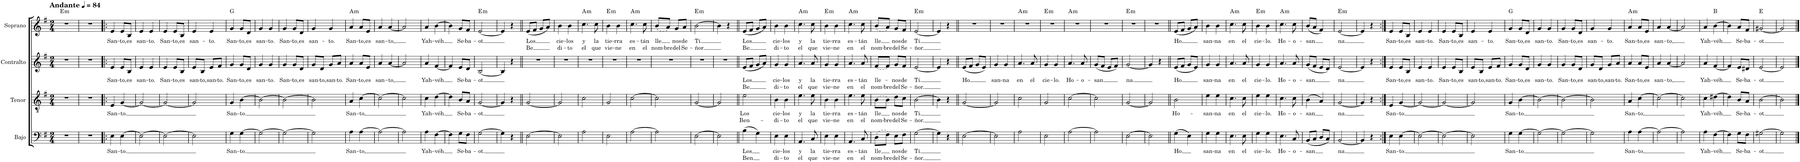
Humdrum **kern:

**kern	**text	**text	**kern	**text	**text	**kern	**text	**text	**kern	**text	**text	**harte
*part4	*part4	*part4	*part3	*part3	*part3	*part2	*part2	*part2	*part1	*part1	*part1	*part1
*staff4	*staff4	*staff4	*staff3	*staff3	*staff3	*staff2	*staff2	*staff2	*staff1	*staff1	*staff1	*
*I"Bajo	*	*	*I"Tenor	*	*	*I"Contralto	*	*	*I"Soprano	*	*	*
*I'B.	*	*	*I'T.	*	*	*I'C.	*	*	*I'S.	*	*	*
*clefF4	*	*	*clefGv2	*	*	*clefG2	*	*	*clefG2	*	*	*
*k[f#]	*	*	*k[f#]	*	*	*k[f#]	*	*	*k[f#]	*	*	*
*M2/4	*	*	*M2/4	*	*	*M2/4	*	*	*M2/4	*	*	*
*MM84	*	*	*MM84	*	*	*MM84	*	*	*MM84	*	*	*
=1	=1	=1	=1	=1	=1	=1	=1	=1	=1	=1	=1	=1
!	!	!	!	!	!	!	!	!	!LO:TX:a:B:t=Andante	!	!	!LO:H:kt=m
2r	.	.	2r	.	.	2r	.	.	2r	.	.	E:min
=2	=2	=2	=2	=2	=2	=2	=2	=2	=2	=2	=2	=2
2r	.	.	2r	.	.	2r	.	.	2r	.	.	.
=3!|:	=3!|:	=3!|:	=3!|:	=3!|:	=3!|:	=3!|:	=3!|:	=3!|:	=3!|:	=3!|:	=3!|:	=3!|:
!	!LO:LY:b	!	!	!LO:LY:b	!	!	!LO:LY:b	!	!	!LO:LY:b	!	!
4E\	San-	.	4E/	San-	.	4e/	San-	.	4e/	San-	.	.
!	!LO:LY:b	!	!	!LO:LY:b	!	!	!LO:LY:b	!	!	!LO:LY:b	!	!
[4E\	-to.	.	[4G/	-to.	.	8e/L	-to,	.	8e/L	-to,	.	.
!	!	!	!	!	!	!	!LO:LY:b	!	!	!LO:LY:b	!	!
.	.	.	.	.	.	8B/J	es	.	8B/J	es	.	.
=4	=4	=4	=4	=4	=4	=4	=4	=4	=4	=4	=4	=4
!	!	!	!	!	!	!	!LO:LY:b	!	!	!LO:LY:b	!	!
2E\_	.	.	2G/_	.	.	4e/	san-	.	4e/	san-	.	.
!	!	!	!	!	!	!	!LO:LY:b	!	!	!LO:LY:b	!	!
.	.	.	.	.	.	4e/	-to.	.	4e/	-to.	.	.
=5	=5	=5	=5	=5	=5	=5	=5	=5	=5	=5	=5	=5
!	!	!	!	!	!	!	!LO:LY:b	!	!	!LO:LY:b	!	!
2E\_	.	.	2G/_	.	.	4e/	San-	.	4e/	San-	.	.
!	!	!	!	!	!	!	!LO:LY:b	!	!	!LO:LY:b	!	!
.	.	.	.	.	.	8e/L	-to,	.	8e/L	-to,	.	.
!	!	!	!	!	!	!	!LO:LY:b	!	!	!LO:LY:b	!	!
.	.	.	.	.	.	8B/J	es	.	8B/J	es	.	.
=6	=6	=6	=6	=6	=6	=6	=6	=6	=6	=6	=6	=6
!	!	!	!	!	!	!	!LO:LY:b	!	!	!LO:LY:b	!	!
2E\]	.	.	2G/]	.	.	8e/L	san-	.	4e/	san-	.	.
!	!	!	!	!	!	!	!LO:LY:b	!	!	!	!	!
.	.	.	.	.	.	8B/J	-to,	.	.	.	.	.
!	!	!	!	!	!	!	!LO:LY:b	!	!	!LO:LY:b	!	!
.	.	.	.	.	.	8e/L	san-	.	4e/	-to.	.	.
!	!	!	!	!	!	!	!LO:LY:b	!	!	!	!	!
.	.	.	.	.	.	8f#/J	-to.	.	.	.	.	.
=7	=7	=7	=7	=7	=7	=7	=7	=7	=7	=7	=7	=7
!	!LO:LY:b	!	!	!LO:LY:b	!	!	!LO:LY:b	!	!	!LO:LY:b	!	!
4G\	San-	.	4G/	San-	.	4g/	San-	.	4g/	San-	.	G:maj
!	!LO:LY:b	!	!	!LO:LY:b	!	!	!LO:LY:b	!	!	!LO:LY:b	!	!
[4G\	-to.	.	[4B\	-to.	.	8g/L	-to,	.	8g/L	-to,	.	.
!	!	!	!	!	!	!	!LO:LY:b	!	!	!LO:LY:b	!	!
.	.	.	.	.	.	8d/J	es	.	8d/J	es	.	.
=8	=8	=8	=8	=8	=8	=8	=8	=8	=8	=8	=8	=8
!	!	!	!	!	!	!	!LO:LY:b	!	!	!LO:LY:b	!	!
2G\_	.	.	2B\_	.	.	4g/	san-	.	4g/	san-	.	.
!	!	!	!	!	!	!	!LO:LY:b	!	!	!LO:LY:b	!	!
.	.	.	.	.	.	4g/	-to.	.	4g/	-to.	.	.
=9	=9	=9	=9	=9	=9	=9	=9	=9	=9	=9	=9	=9
!	!	!	!	!	!	!	!LO:LY:b	!	!	!LO:LY:b	!	!
2G\_	.	.	2B\_	.	.	4g/	San-	.	4g/	San-	.	.
!	!	!	!	!	!	!	!LO:LY:b	!	!	!LO:LY:b	!	!
.	.	.	.	.	.	8g/L	-to,	.	8g/L	-to,	.	.
!	!	!	!	!	!	!	!LO:LY:b	!	!	!LO:LY:b	!	!
.	.	.	.	.	.	8d/J	es	.	8d/J	es	.	.
=10	=10	=10	=10	=10	=10	=10	=10	=10	=10	=10	=10	=10
!	!	!	!	!	!	!	!LO:LY:b	!	!	!LO:LY:b	!	!
2G\]	.	.	2B\]	.	.	8g/L	san-	.	4g/	san-	.	.
!	!	!	!	!	!	!	!LO:LY:b	!	!	!	!	!
.	.	.	.	.	.	8d/J	-to,	.	.	.	.	.
!	!	!	!	!	!	!	!LO:LY:b	!	!	!LO:LY:b	!	!
.	.	.	.	.	.	8g/L	san-	.	4g/	-to.	.	.
!	!	!	!	!	!	!	!LO:LY:b	!	!	!	!	!
.	.	.	.	.	.	8a/J	-to.	.	.	.	.	.
=11	=11	=11	=11	=11	=11	=11	=11	=11	=11	=11	=11	=11
!	!LO:LY:b	!	!	!LO:LY:b	!	!	!LO:LY:b	!	!	!LO:LY:b	!	!LO:H:kt=m
4A\	San-	.	4A/	San-	.	4a/	San-	.	4a/	San-	.	A:min
!	!LO:LY:b	!	!	!LO:LY:b	!	!	!LO:LY:b	!	!	!LO:LY:b	!	!
[4A\	-to,	.	[4c\	-to,	.	8a/L	-to,	.	8a/L	-to,	.	.
!	!	!	!	!	!	!	!LO:LY:b	!	!	!LO:LY:b	!	!
.	.	.	.	.	.	8e/J	es	.	8e/J	es	.	.
=12	=12	=12	=12	=12	=12	=12	=12	=12	=12	=12	=12	=12
!	!	!	!	!	!	!	!LO:LY:b	!	!	!LO:LY:b	!	!
2A\_	.	.	2c\_	.	.	4a/	san-	.	4a/	san-	.	.
!	!	!	!	!	!	!	!LO:LY:b	!	!	!LO:LY:b	!	!
.	.	.	.	.	.	[4a/	-to,	.	[4a/	-to,	.	.
=13	=13	=13	=13	=13	=13	=13	=13	=13	=13	=13	=13	=13
2A\]	.	.	2c\]	.	.	2a/]	.	.	2a/]	.	.	.
=14	=14	=14	=14	=14	=14	=14	=14	=14	=14	=14	=14	=14
!	!LO:LY:b	!	!	!LO:LY:b	!	!	!LO:LY:b	!	!	!LO:LY:b	!	!
4A\	Yah-	.	4c\	Yah-	.	4a/	Yah-	.	4a/	Yah-	.	.
!	!LO:LY:b	!	!	!LO:LY:b	!	!	!LO:LY:b	!	!	!LO:LY:b	!	!
[4F#\	-véh	.	[4d\	-véh	.	[4f#/	-véh	.	[4b\	-véh	.	.
=15	=15	=15	=15	=15	=15	=15	=15	=15	=15	=15	=15	=15
4F#\]	.	.	4d\]	.	.	4f#/]	.	.	4b\]	.	.	.
!	!LO:LY:b	!	!	!LO:LY:b	!	!	!LO:LY:b	!	!	!LO:LY:b	!	!
8G\L	Se-	.	8B/L	Se-	.	8e/L	Se-	.	8g/L	Se-	.	.
!	!LO:LY:b	!	!	!LO:LY:b	!	!	!LO:LY:b	!	!	!LO:LY:b	!	!
8F#\J	-ba-	.	8A/J	-ba-	.	8d/J	-ba-	.	8f#/J	-ba-	.	.
=16	=16	=16	=16	=16	=16	=16	=16	=16	=16	=16	=16	=16
!	!LO:LY:b	!	!	!LO:LY:b	!	!	!LO:LY:b	!	!	!LO:LY:b	!	!LO:H:kt=m
[2G\	-ot.	.	[2G/	-ot.	.	[2B/	-ot.	.	[2e/	-ot.	.	E:min
=17	=17	=17	=17	=17	=17	=17	=17	=17	=17	=17	=17	=17
4G\]	.	.	4G/]	.	.	4B/]	.	.	4e/]	.	.	.
4r	.	.	4r	.	.	4r	.	.	4r	.	.	.
=18||	=18||	=18||	=18||	=18||	=18||	=18||	=18||	=18||	=18||	=18||	=18||	=18||
!	!	!	!	!	!	!	!	!	!	!LO:LY:b	!LO:LY:b	!
[2E\	.	.	[2G/	.	.	2r	.	.	(8e/L	Los	Be	.
.	.	.	.	.	.	.	.	.	8f#/J	.	.	.
.	.	.	.	.	.	.	.	.	8g/L	.	.	.
.	.	.	.	.	.	.	.	.	8a/J)	.	.	.
=19	=19	=19	=19	=19	=19	=19	=19	=19	=19	=19	=19	=19
!	!	!	!	!	!	!	!	!	!	!LO:LY:b	!LO:LY:b	!
2E\]	.	.	2G/]	.	.	2r	.	.	4b\	cie-	di-	.
!	!	!	!	!	!	!	!	!	!	!LO:LY:b	!LO:LY:b	!
.	.	.	.	.	.	.	.	.	4b\	-los	-to	.
=20	=20	=20	=20	=20	=20	=20	=20	=20	=20	=20	=20	=20
!	!	!	!	!	!	!	!	!	!	!LO:LY:b	!LO:LY:b	!LO:H:kt=m
2A\	.	.	2c\	.	.	2r	.	.	4.cc\	y	el	A:min
!	!	!	!	!	!	!	!	!	!	!LO:LY:b	!LO:LY:b	!
.	.	.	.	.	.	.	.	.	8cc\	la	que	.
=21	=21	=21	=21	=21	=21	=21	=21	=21	=21	=21	=21	=21
!	!	!	!	!	!	!	!	!	!	!LO:LY:b	!LO:LY:b	!LO:H:kt=m
2E\	.	.	2G/	.	.	2r	.	.	4b\	tie-	vie-	E:min
!	!	!	!	!	!	!	!	!	!	!LO:LY:b	!LO:LY:b	!
.	.	.	.	.	.	.	.	.	4b\	-rra	-ne	.
=22	=22	=22	=22	=22	=22	=22	=22	=22	=22	=22	=22	=22
!	!	!	!	!	!	!	!	!	!	!LO:LY:b	!LO:LY:b	!LO:H:kt=m
[2A\	.	.	[2c\	.	.	2r	.	.	4.cc\	es-	en	A:min
!	!	!	!	!	!	!	!	!	!	!LO:LY:b	!LO:LY:b	!
.	.	.	.	.	.	.	.	.	8cc\	-tán	el	.
=23	=23	=23	=23	=23	=23	=23	=23	=23	=23	=23	=23	=23
!	!	!	!	!	!	!	!	!	!	!LO:LY:b	!LO:LY:b	!
2A\]	.	.	2c\]	.	.	2r	.	.	(8b/L	lle	nom-	.
!	!	!	!	!	!	!	!	!	!	!	!LO:LY:b	!
.	.	.	.	.	.	.	.	.	8a/J)	.	-bre	.
!	!	!	!	!	!	!	!	!	!	!LO:LY:b	!LO:LY:b	!
.	.	.	.	.	.	.	.	.	8g/L	nos	del	.
!	!	!	!	!	!	!	!	!	!	!LO:LY:b	!LO:LY:b	!
.	.	.	.	.	.	.	.	.	8a/J	de	Se-	.
=24	=24	=24	=24	=24	=24	=24	=24	=24	=24	=24	=24	=24
!	!	!	!	!	!	!	!	!	!	!LO:LY:b	!LO:LY:b	!LO:H:kt=m
[2E\	.	.	[2G/	.	.	2r	.	.	[2b\	Tí.	-ñor.	E:min
=25	=25	=25	=25	=25	=25	=25	=25	=25	=25	=25	=25	=25
2E\]	.	.	2G/]	.	.	2r	.	.	4b\]	.	.	.
.	.	.	.	.	.	.	.	.	4r	.	.	.
=26||	=26||	=26||	=26||	=26||	=26||	=26||	=26||	=26||	=26||	=26||	=26||	=26||
!	!LO:LY:b	!LO:LY:b	!	!LO:LY:b	!LO:LY:b	!	!LO:LY:b	!LO:LY:b	!	!LO:LY:b	!LO:LY:b	!
(4B\	-Los	Ben	2e\	-Los	Ben-	(8e/L	Los	Be	(8e/L	Los	Be	.
.	.	.	.	.	.	8f#/J	.	.	8f#/J	.	.	.
4G\)	.	.	.	.	.	8g/L	.	.	8g/L	.	.	.
.	.	.	.	.	.	8a/J)	.	.	8a/J)	.	.	.
=27	=27	=27	=27	=27	=27	=27	=27	=27	=27	=27	=27	=27
!	!LO:LY:b	!LO:LY:b	!	!LO:LY:b	!LO:LY:b	!	!LO:LY:b	!LO:LY:b	!	!LO:LY:b	!LO:LY:b	!
4E\	cie-	di-	4B\	cie-	-di-	4g/	cie-	di-	4b\	cie-	di-	.
!	!LO:LY:b	!LO:LY:b	!	!LO:LY:b	!LO:LY:b	!	!LO:LY:b	!LO:LY:b	!	!LO:LY:b	!LO:LY:b	!
4E\	-los	-to	4B\	-los	-to	4g/	-los	-to	4b\	-los	-to	.
=28	=28	=28	=28	=28	=28	=28	=28	=28	=28	=28	=28	=28
!	!LO:LY:b	!LO:LY:b	!	!LO:LY:b	!LO:LY:b	!	!LO:LY:b	!LO:LY:b	!	!LO:LY:b	!LO:LY:b	!LO:H:kt=m
4.AA/	y	el	4.e\	y	el	4.a/	y	el	4.cc\	y	el	A:min
!	!LO:LY:b	!LO:LY:b	!	!LO:LY:b	!LO:LY:b	!	!LO:LY:b	!LO:LY:b	!	!LO:LY:b	!LO:LY:b	!
8C/	la	que	8e\	la	que	8a/	la	que	8cc\	la	que	.
=29	=29	=29	=29	=29	=29	=29	=29	=29	=29	=29	=29	=29
!	!LO:LY:b	!LO:LY:b	!	!LO:LY:b	!LO:LY:b	!	!LO:LY:b	!LO:LY:b	!	!LO:LY:b	!LO:LY:b	!LO:H:kt=m
4E\	tie-	vie-	4B\	tie-	vie-	4g/	tie-	vie-	4b\	tie-	vie-	E:min
!	!LO:LY:b	!LO:LY:b	!	!LO:LY:b	!LO:LY:b	!	!LO:LY:b	!LO:LY:b	!	!LO:LY:b	!LO:LY:b	!
4E\	-rra	-ne	4B\	-rra	-ne	4g/	-rra	-ne	4b\	-rra	-ne	.
=30	=30	=30	=30	=30	=30	=30	=30	=30	=30	=30	=30	=30
!	!LO:LY:b	!LO:LY:b	!	!LO:LY:b	!LO:LY:b	!	!LO:LY:b	!LO:LY:b	!	!LO:LY:b	!LO:LY:b	!LO:H:kt=m
4.AA/	es-	en	4.e\	es-	en	4.a/	es-	en	4.cc\	es-	en	A:min
!	!LO:LY:b	!LO:LY:b	!	!LO:LY:b	!LO:LY:b	!	!LO:LY:b	!LO:LY:b	!	!LO:LY:b	!LO:LY:b	!
8C/	-tán	el	8e\	-tán	el	8a/	-tán	el	8cc\	-tán	el	.
=31	=31	=31	=31	=31	=31	=31	=31	=31	=31	=31	=31	=31
!	!LO:LY:b	!LO:LY:b	!LO:T:dash	!LO:LY:b	!LO:LY:b	!LO:T:dash	!LO:LY:b	!LO:LY:b	!	!LO:LY:b	!LO:LY:b	!
(8D\L	lle	nom-	[8B\L	lle	nom-	[8f#/L	lle-	nom-	(8b/L	lle	nom-	.
!	!	!LO:LY:b	!	!	!LO:LY:b	!	!	!LO:LY:b	!	!	!LO:LY:b	!
8F#\J)	.	-bre	8B\J]	.	-bre	8f#/J]	.	-bre	8a/J)	.	-bre	.
!	!LO:LY:b	!LO:LY:b	!	!LO:LY:b	!LO:LY:b	!	!LO:LY:b	!LO:LY:b	!	!LO:LY:b	!LO:LY:b	!
8E\L	nos	del	8d\L	nos	del	8g/L	-nos	del	8g/L	nos	del	.
!	!LO:LY:b	!LO:LY:b	!	!LO:LY:b	!LO:LY:b	!	!LO:LY:b	!LO:LY:b	!	!LO:LY:b	!LO:LY:b	!
8F#\J	de	Se-	8c\J	de	Se-	8f#/J	de	Se-	8f#/J	de	Se-	.
=32	=32	=32	=32	=32	=32	=32	=32	=32	=32	=32	=32	=32
!	!LO:LY:b	!LO:LY:b	!	!LO:LY:b	!LO:LY:b	!	!LO:LY:b	!LO:LY:b	!	!LO:LY:b	!LO:LY:b	!LO:H:kt=m
[2G\	Tí.	-ñor.	[2B\	Tí.	-ñor.	[2e/	Tí.	-ñor.	[2e/	Tí.	-ñor.	E:min
=33	=33	=33	=33	=33	=33	=33	=33	=33	=33	=33	=33	=33
4G\]	.	.	4B\]	.	.	4e/]	.	.	4e/]	.	.	.
4r	.	.	4r	.	.	4r	.	.	4r	.	.	.
=34||	=34||	=34||	=34||	=34||	=34||	=34||	=34||	=34||	=34||	=34||	=34||	=34||
!	!	!	!	!	!	!	!LO:LY:b	!	!	!	!	!
[2E\	.	.	[2G/	.	.	(8e/L	Ho	.	2r	.	.	.
.	.	.	.	.	.	8f#/J	.	.	.	.	.	.
.	.	.	.	.	.	8g/L	.	.	.	.	.	.
.	.	.	.	.	.	8e/J)	.	.	.	.	.	.
=35	=35	=35	=35	=35	=35	=35	=35	=35	=35	=35	=35	=35
!	!	!	!	!	!	!	!LO:LY:b	!	!	!	!	!
2E\]	.	.	2G/]	.	.	4g/	san-	.	2r	.	.	.
!	!	!	!	!	!	!	!LO:LY:b	!	!	!	!	!
.	.	.	.	.	.	4g/	-na	.	.	.	.	.
=36	=36	=36	=36	=36	=36	=36	=36	=36	=36	=36	=36	=36
!	!	!	!	!	!	!	!LO:LY:b	!	!	!	!	!LO:H:kt=m
2A\	.	.	2c\	.	.	4.a/	en	.	2r	.	.	A:min
!	!	!	!	!	!	!	!LO:LY:b	!	!	!	!	!
.	.	.	.	.	.	8a/	el	.	.	.	.	.
=37	=37	=37	=37	=37	=37	=37	=37	=37	=37	=37	=37	=37
!	!	!	!	!	!	!	!LO:LY:b	!	!	!	!	!LO:H:kt=m
2E\	.	.	2G/	.	.	4g/	cie-	.	2r	.	.	E:min
!	!	!	!	!	!	!	!LO:LY:b	!	!	!	!	!
.	.	.	.	.	.	4g/	-lo.	.	.	.	.	.
=38	=38	=38	=38	=38	=38	=38	=38	=38	=38	=38	=38	=38
!	!	!	!	!	!	!	!LO:LY:b	!	!	!	!	!LO:H:kt=m
[2A\	.	.	[2c\	.	.	4.a/	Ho-	.	2r	.	.	A:min
!	!	!	!	!	!	!	!LO:LY:b	!	!	!	!	!
.	.	.	.	.	.	8a/	-o-	.	.	.	.	.
=39	=39	=39	=39	=39	=39	=39	=39	=39	=39	=39	=39	=39
!	!	!	!	!	!	!	!LO:LY:b	!	!	!	!	!
2A\]	.	.	2c\]	.	.	(8g/L	-san	.	2r	.	.	.
.	.	.	.	.	.	8f#/J	.	.	.	.	.	.
.	.	.	.	.	.	8e/L	.	.	.	.	.	.
.	.	.	.	.	.	8f#/J)	.	.	.	.	.	.
=40	=40	=40	=40	=40	=40	=40	=40	=40	=40	=40	=40	=40
!	!	!	!	!	!	!	!LO:LY:b	!	!	!	!	!LO:H:kt=m
[2E\	.	.	[2G/	.	.	[2g/	na.	.	2r	.	.	E:min
=41	=41	=41	=41	=41	=41	=41	=41	=41	=41	=41	=41	=41
2E\]	.	.	2G/]	.	.	4g/]	.	.	2r	.	.	.
.	.	.	.	.	.	4r	.	.	.	.	.	.
=42||	=42||	=42||	=42||	=42||	=42||	=42||	=42||	=42||	=42||	=42||	=42||	=42||
!	!LO:LY:b	!	!	!LO:LY:b	!	!	!LO:LY:b	!	!	!LO:LY:b	!	!
(4G\	Ho	.	2B\	Ho-	.	(8e/L	Ho	.	(8e/L	Ho	.	.
.	.	.	.	.	.	8f#/J	.	.	8f#/J	.	.	.
4E\)	.	.	.	.	.	8g/L	.	.	8g/L	.	.	.
.	.	.	.	.	.	8e/J)	.	.	8a/J)	.	.	.
=43	=43	=43	=43	=43	=43	=43	=43	=43	=43	=43	=43	=43
!	!LO:LY:b	!	!	!LO:LY:b	!	!	!LO:LY:b	!	!	!LO:LY:b	!	!
4G\	san-	.	4e\	-san-	.	4g/	san-	.	4b\	san-	.	.
!	!LO:LY:b	!	!	!LO:LY:b	!	!	!LO:LY:b	!	!	!LO:LY:b	!	!
4G\	-na	.	4e\	-na	.	4g/	-na	.	4b\	-na	.	.
=44	=44	=44	=44	=44	=44	=44	=44	=44	=44	=44	=44	=44
!	!LO:LY:b	!	!	!LO:LY:b	!	!	!LO:LY:b	!	!	!LO:LY:b	!	!LO:H:kt=m
4.E\	en	.	4.c\	en	.	4.a/	en	.	4.cc\	en	.	A:min
!	!LO:LY:b	!	!	!LO:LY:b	!	!	!LO:LY:b	!	!	!LO:LY:b	!	!
8E\	el	.	8c\	el	.	8a/	el	.	8cc\	el	.	.
=45	=45	=45	=45	=45	=45	=45	=45	=45	=45	=45	=45	=45
!	!LO:LY:b	!	!	!LO:LY:b	!	!	!LO:LY:b	!	!	!LO:LY:b	!	!LO:H:kt=m
4G\	cie-	.	4e\	cie-	.	4g/	cie-	.	4b\	cie-	.	E:min
!	!LO:LY:b	!	!	!LO:LY:b	!	!	!LO:LY:b	!	!	!LO:LY:b	!	!
4G\	-lo.	.	4e\	-lo.	.	4g/	-lo.	.	4b\	-lo.	.	.
=46	=46	=46	=46	=46	=46	=46	=46	=46	=46	=46	=46	=46
!	!LO:LY:b	!	!	!LO:LY:b	!	!	!LO:LY:b	!	!	!LO:LY:b	!	!LO:H:kt=m
4.E\	Ho-	.	4.c\	Ho-	.	4.a/	Ho-	.	4.cc\	Ho-	.	A:min
!	!LO:LY:b	!	!	!LO:LY:b	!	!	!LO:LY:b	!	!	!LO:LY:b	!	!
8C/	-o-	.	8c\	-o-	.	8a/	-o-	.	8cc\	-o-	.	.
=47	=47	=47	=47	=47	=47	=47	=47	=47	=47	=47	=47	=47
!	!LO:LY:b	!	!	!LO:LY:b	!	!	!LO:LY:b	!	!	!LO:LY:b	!	!
(8BB/L	-san	.	(4B\	-san	.	(8g/L	-san	.	(8b/L	-san	.	.
8C/J	.	.	.	.	.	8f#/J	.	.	8a/J	.	.	.
8D/L	.	.	4A/)	.	.	8e/L	.	.	4f#/)	.	.	.
8C/J)	.	.	.	.	.	8d/J)	.	.	.	.	.	.
=48	=48	=48	=48	=48	=48	=48	=48	=48	=48	=48	=48	=48
!	!LO:LY:b	!	!	!LO:LY:b	!	!	!LO:LY:b	!	!	!LO:LY:b	!	!LO:H:kt=m
[2BB/	na.	.	[2G/	na.	.	[2e/	na.	.	[2e/	na.	.	E:min
=49	=49	=49	=49	=49	=49	=49	=49	=49	=49	=49	=49	=49
4BB/]	.	.	4G/]	.	.	4e/]	.	.	4e/]	.	.	.
4r	.	.	4r	.	.	4r	.	.	4r	.	.	.
=50:|!	=50:|!	=50:|!	=50:|!	=50:|!	=50:|!	=50:|!	=50:|!	=50:|!	=50:|!	=50:|!	=50:|!	=50:|!
!	!LO:LY:b	!	!	!LO:LY:b	!	!	!LO:LY:b	!	!	!LO:LY:b	!	!
4E\	San-	.	4E/	San-	.	4e/	San-	.	4e/	San-	.	.
!	!LO:LY:b	!	!	!LO:LY:b	!	!	!LO:LY:b	!	!	!LO:LY:b	!	!
[4E\	-to.	.	[4G/	-to.	.	8e/L	-to,	.	8e/L	-to,	.	.
!	!	!	!	!	!	!	!LO:LY:b	!	!	!LO:LY:b	!	!
.	.	.	.	.	.	8B/J	es	.	8B/J	es	.	.
=51	=51	=51	=51	=51	=51	=51	=51	=51	=51	=51	=51	=51
!	!	!	!	!	!	!	!LO:LY:b	!	!	!LO:LY:b	!	!
2E\_	.	.	2G/_	.	.	4e/	san-	.	4e/	san-	.	.
!	!	!	!	!	!	!	!LO:LY:b	!	!	!LO:LY:b	!	!
.	.	.	.	.	.	4e/	-to.	.	4e/	-to.	.	.
=52	=52	=52	=52	=52	=52	=52	=52	=52	=52	=52	=52	=52
!	!	!	!	!	!	!	!LO:LY:b	!	!	!LO:LY:b	!	!
2E\_	.	.	2G/_	.	.	4e/	San-	.	4e/	San-	.	.
!	!	!	!	!	!	!	!LO:LY:b	!	!	!LO:LY:b	!	!
.	.	.	.	.	.	8e/L	-to,	.	8e/L	-to,	.	.
!	!	!	!	!	!	!	!LO:LY:b	!	!	!LO:LY:b	!	!
.	.	.	.	.	.	8B/J	es	.	8B/J	es	.	.
=53	=53	=53	=53	=53	=53	=53	=53	=53	=53	=53	=53	=53
!	!	!	!	!	!	!	!LO:LY:b	!	!	!LO:LY:b	!	!
2E\]	.	.	2G/]	.	.	8e/L	san-	.	4e/	san-	.	.
!	!	!	!	!	!	!	!LO:LY:b	!	!	!	!	!
.	.	.	.	.	.	8B/J	-to,	.	.	.	.	.
!	!	!	!	!	!	!	!LO:LY:b	!	!	!LO:LY:b	!	!
.	.	.	.	.	.	8e/L	san-	.	4e/	-to.	.	.
!	!	!	!	!	!	!	!LO:LY:b	!	!	!	!	!
.	.	.	.	.	.	8f#/J	-to.	.	.	.	.	.
=54	=54	=54	=54	=54	=54	=54	=54	=54	=54	=54	=54	=54
!	!LO:LY:b	!	!	!LO:LY:b	!	!	!LO:LY:b	!	!	!LO:LY:b	!	!
4G\	San-	.	4G/	San-	.	4g/	San-	.	4g/	San-	.	G:maj
!	!LO:LY:b	!	!	!LO:LY:b	!	!	!LO:LY:b	!	!	!LO:LY:b	!	!
[4G\	-to.	.	[4B\	-to.	.	8g/L	-to,	.	8g/L	-to,	.	.
!	!	!	!	!	!	!	!LO:LY:b	!	!	!LO:LY:b	!	!
.	.	.	.	.	.	8d/J	es	.	8d/J	es	.	.
=55	=55	=55	=55	=55	=55	=55	=55	=55	=55	=55	=55	=55
!	!	!	!	!	!	!	!LO:LY:b	!	!	!LO:LY:b	!	!
2G\_	.	.	2B\_	.	.	4g/	san-	.	4g/	san-	.	.
!	!	!	!	!	!	!	!LO:LY:b	!	!	!LO:LY:b	!	!
.	.	.	.	.	.	4g/	-to.	.	4g/	-to.	.	.
=56	=56	=56	=56	=56	=56	=56	=56	=56	=56	=56	=56	=56
!	!	!	!	!	!	!	!LO:LY:b	!	!	!LO:LY:b	!	!
2G\_	.	.	2B\_	.	.	4g/	San-	.	4g/	San-	.	.
!	!	!	!	!	!	!	!LO:LY:b	!	!	!LO:LY:b	!	!
.	.	.	.	.	.	8g/L	-to,	.	8g/L	-to,	.	.
!	!	!	!	!	!	!	!LO:LY:b	!	!	!LO:LY:b	!	!
.	.	.	.	.	.	8d/J	es	.	8d/J	es	.	.
=57	=57	=57	=57	=57	=57	=57	=57	=57	=57	=57	=57	=57
!	!	!	!	!	!	!	!LO:LY:b	!	!	!LO:LY:b	!	!
2G\]	.	.	2B\]	.	.	8g/L	san-	.	4g/	san-	.	.
!	!	!	!	!	!	!	!LO:LY:b	!	!	!	!	!
.	.	.	.	.	.	8d/J	-to,	.	.	.	.	.
!	!	!	!	!	!	!	!LO:LY:b	!	!	!LO:LY:b	!	!
.	.	.	.	.	.	8g/L	san-	.	4g/	-to.	.	.
!	!	!	!	!	!	!	!LO:LY:b	!	!	!	!	!
.	.	.	.	.	.	8a/J	-to.	.	.	.	.	.
=58	=58	=58	=58	=58	=58	=58	=58	=58	=58	=58	=58	=58
!	!LO:LY:b	!	!	!LO:LY:b	!	!	!LO:LY:b	!	!	!LO:LY:b	!	!LO:H:kt=m
4A\	San-	.	4A/	San-	.	4a/	San-	.	4a/	San-	.	A:min
!	!LO:LY:b	!	!	!LO:LY:b	!	!	!LO:LY:b	!	!	!LO:LY:b	!	!
[4A\	-to,	.	[4c\	-to,	.	8a/L	-to,	.	8a/L	-to,	.	.
!	!	!	!	!	!	!	!LO:LY:b	!	!	!LO:LY:b	!	!
.	.	.	.	.	.	8e/J	es	.	8e/J	es	.	.
=59	=59	=59	=59	=59	=59	=59	=59	=59	=59	=59	=59	=59
!	!	!	!	!	!	!	!LO:LY:b	!	!	!LO:LY:b	!	!
2A\_	.	.	2c\_	.	.	4a/	san-	.	4a/	san-	.	.
!	!	!	!	!	!	!	!LO:LY:b	!	!	!LO:LY:b	!	!
.	.	.	.	.	.	[4a/	-to,	.	[4a/	-to,	.	.
=60	=60	=60	=60	=60	=60	=60	=60	=60	=60	=60	=60	=60
2A\]	.	.	2c\]	.	.	2a/]	.	.	2a/]	.	.	.
=61	=61	=61	=61	=61	=61	=61	=61	=61	=61	=61	=61	=61
!	!LO:LY:b	!	!	!LO:LY:b	!	!	!LO:LY:b	!	!	!LO:LY:b	!	!
4A\	Yah-	.	4c\	Yah-	.	4a/	Yah-	.	4a/	Yah-	.	.
!	!LO:LY:b	!	!	!LO:LY:b	!	!	!LO:LY:b	!	!	!LO:LY:b	!	!
[4F#\	-véh	.	[4d#X\	-véh	.	[4f#/	-véh	.	[4b\	-véh	.	B:maj
=62	=62	=62	=62	=62	=62	=62	=62	=62	=62	=62	=62	=62
4F#\]	.	.	4d#\]	.	.	4f#/]	.	.	4b\]	.	.	.
!	!LO:LY:b	!	!	!LO:LY:b	!	!	!LO:LY:b	!	!	!LO:LY:b	!	!
8G\L	Se-	.	8B/L	Se-	.	8e/L	Se-	.	8a/L	Se-	.	.
!	!LO:LY:b	!	!	!LO:LY:b	!	!	!LO:LY:b	!	!	!LO:LY:b	!	!
8F#\J	-ba-	.	8A/J	-ba-	.	8d#X/J	-ba-	.	8f#/J	-ba-	.	.
=63	=63	=63	=63	=63	=63	=63	=63	=63	=63	=63	=63	=63
!	!LO:LY:b	!	!	!LO:LY:b	!	!	!LO:LY:b	!	!	!LO:LY:b	!	!
[2G#X\	-ot.	.	[2B\	-ot.	.	[2e/	-ot.	.	[2g#X/	-ot.	.	E:maj
=64	=64	=64	=64	=64	=64	=64	=64	=64	=64	=64	=64	=64
2G#\]	.	.	2B\]	.	.	2e/]	.	.	2g#/]	.	.	.
==	==	==	==	==	==	==	==	==	==	==	==	==
*-	*-	*-	*-	*-	*-	*-	*-	*-	*-	*-	*-	*-
